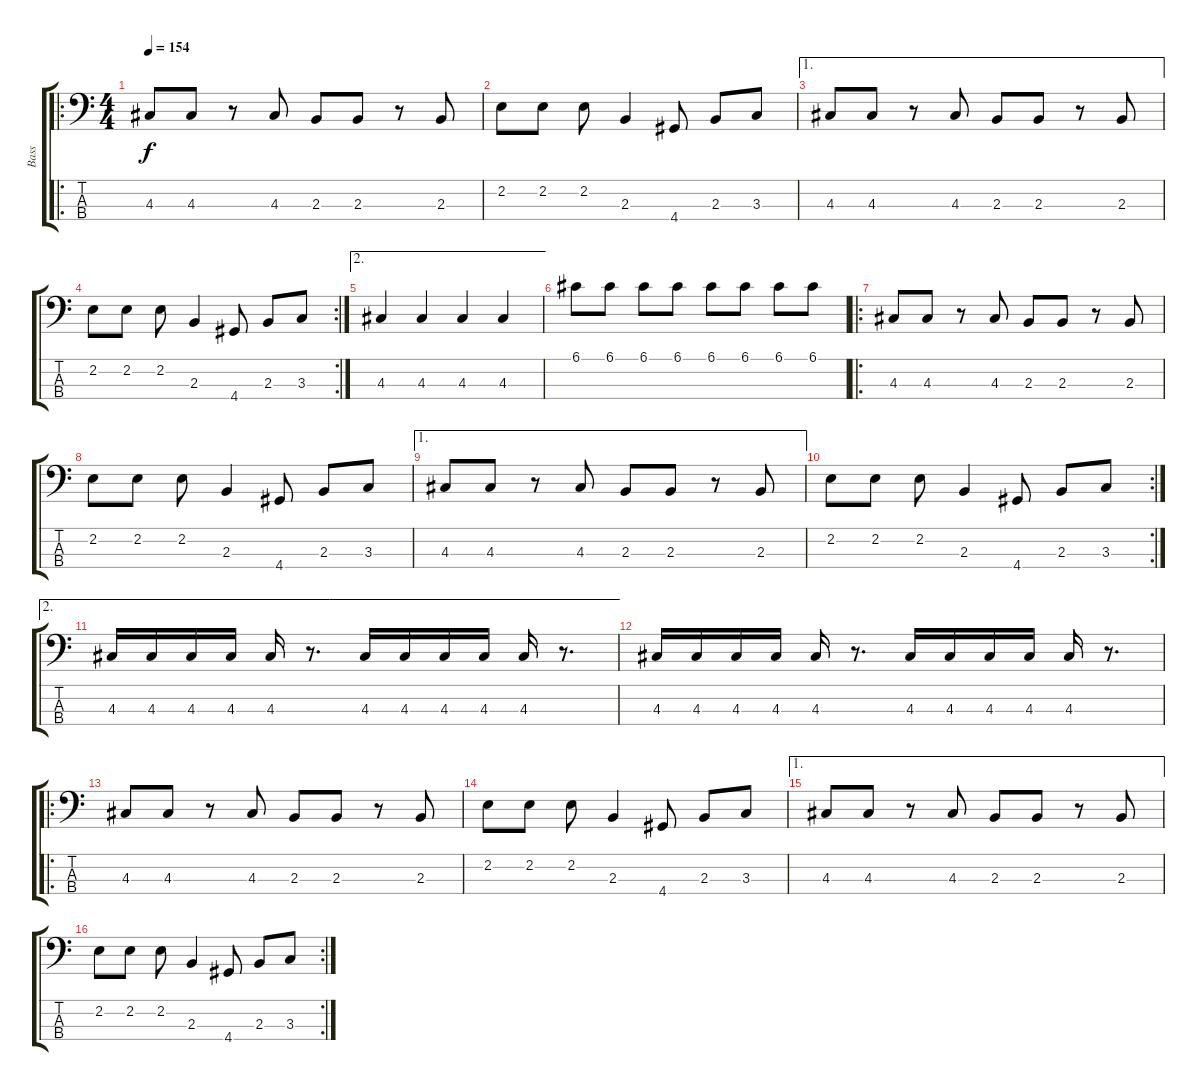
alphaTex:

\track ("Bass" "Bass") {instrument electricbasspick}
\staff {score tabs}
\tuning (G2 D2 A1 E1) {hide}
\ro
\ts (4 4)
\tempo 154
\clef f4
\ks c
4.3.8{dy f} 4.3.8 r.8 4.3.8 2.3.8 2.3.8 r.8 2.3.8 |
2.2.8 2.2.8 2.2.8 2.3.4 4.4.8 2.3.8 3.3.8 |
\ae 1
4.3.8 4.3.8 r.8 4.3.8 2.3.8 2.3.8 r.8 2.3.8 |
\rc 2
2.2.8 2.2.8 2.2.8 2.3.4 4.4.8 2.3.8 3.3.8 |
\ae 2
4.3.4 4.3.4 4.3.4 4.3.4 |
6.1.8 6.1.8 6.1.8 6.1.8 6.1.8 6.1.8 6.1.8 6.1.8 |
\ro
4.3.8 4.3.8 r.8 4.3.8 2.3.8 2.3.8 r.8 2.3.8 |
2.2.8 2.2.8 2.2.8 2.3.4 4.4.8 2.3.8 3.3.8 |
\ae 1
4.3.8 4.3.8 r.8 4.3.8 2.3.8 2.3.8 r.8 2.3.8 |
\rc 2
2.2.8 2.2.8 2.2.8 2.3.4 4.4.8 2.3.8 3.3.8 |
\ae 2
4.3.16 4.3.16 4.3.16 4.3.16 4.3.16 r.8{d} 4.3.16 4.3.16 4.3.16 4.3.16 4.3.16 r.8{d} |
4.3.16 4.3.16 4.3.16 4.3.16 4.3.16 r.8{d} 4.3.16 4.3.16 4.3.16 4.3.16 4.3.16 r.8{d} |
\ro
4.3.8 4.3.8 r.8 4.3.8 2.3.8 2.3.8 r.8 2.3.8 |
2.2.8 2.2.8 2.2.8 2.3.4 4.4.8 2.3.8 3.3.8 |
\ae 1
4.3.8 4.3.8 r.8 4.3.8 2.3.8 2.3.8 r.8 2.3.8 |
\rc 2
2.2.8 2.2.8 2.2.8 2.3.4 4.4.8 2.3.8 3.3.8
